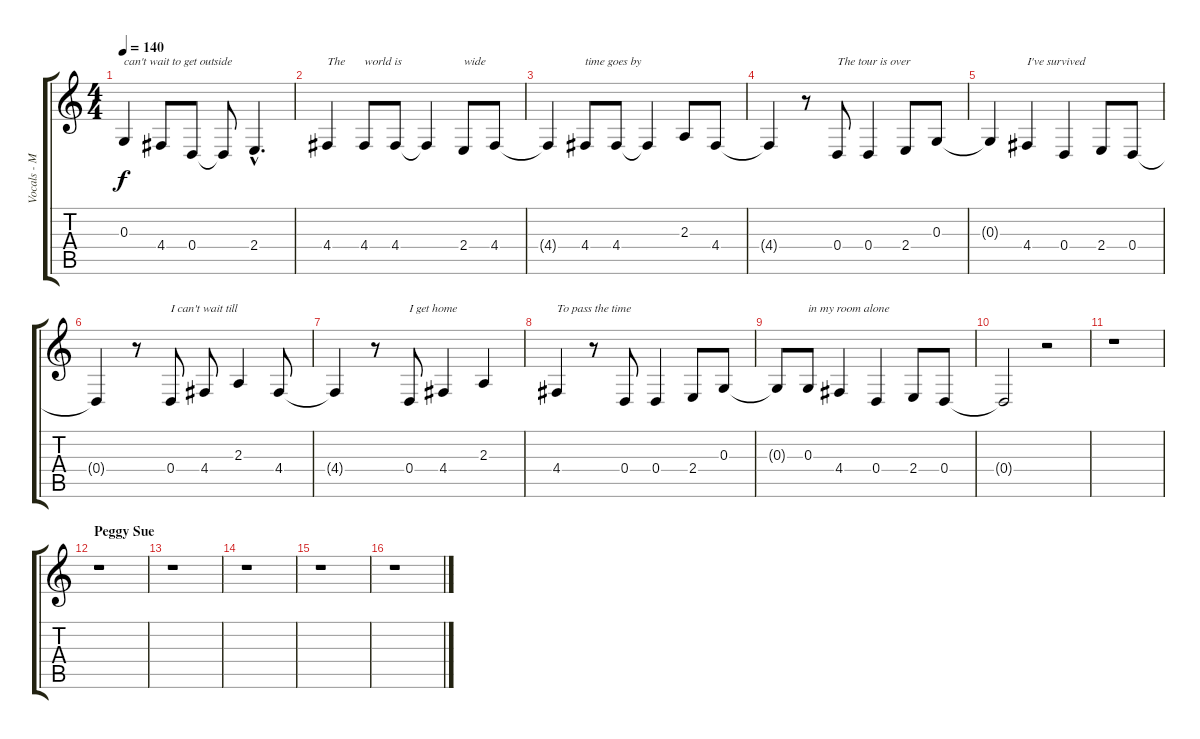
\track ("Vocals - Mark " "Vocals - M") {instrument sopranosax}
\staff {score tabs}
\tuning (E4 B3 G3 D3 A2 E2) {hide}
\ts (4 4)
\tempo 140
\clef g2
\ks c
0.3.4{txt "can't wait to get outside" dy f} 4.4.8 0.4.8 0.4{t}.8 2.4{hac}.4{d} |
4.4.4{txt "The"} 4.4.8{txt "world is"} 4.4.8 4.4{t}.4 2.4.8{txt "wide"} 4.4.8 |
4.4{t}.4 4.4.8{txt "time goes by"} 4.4.8 4.4{t}.4 2.3.8 4.4.8 |
4.4{t}.4 r.8 0.4.8{txt "The tour is over"} 0.4.4 2.4.8 0.3.8 |
0.3{t}.4 4.4.4{txt "I've survived "} 0.4.4 2.4.8 0.4.8 |
0.4{t}.4 r.8 0.4.8{txt "I can't wait till"} 4.4.8 2.3.4 4.4.8 |
4.4{t}.4 r.8 0.4.8{txt "I get home"} 4.4.4 2.3.4 |
4.4.4{txt "To pass the time"} r.8 0.4.8 0.4.4 2.4.8 0.3.8 |
0.3{t}.8 0.3.8{txt "in my room alone"} 4.4.4 0.4.4 2.4.8 0.4.8 |
0.4{t}.2 r.2 |
r.1 |
\section ("" "Peggy Sue")
r.1 |
r.1 |
r.1 |
r.1 |
r.1
